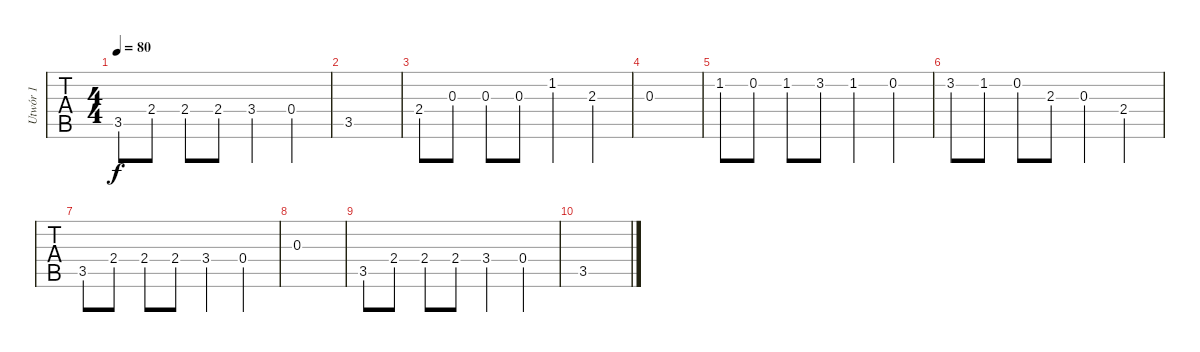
\track ("Utwór 1" "Utwór 1") {instrument acousticguitarsteel}
\staff {tabs}
\tuning (E4 B3 G3 D3 A2 E2) {hide}
\ts (4 4)
\tempo 80
\clef g2
\ks c
3.5.8{dy f instrument acousticguitarsteel} 2.4.8 2.4.8 2.4.8 3.4.4 0.4.4 |
3.5.1 |
2.4.8 0.3.8 0.3.8 0.3.8 1.2.4 2.3.4 |
0.3.1 |
1.2.8 0.2.8 1.2.8 3.2.8 1.2.4 0.2.4 |
3.2.8 1.2.8 0.2.8 2.3.8 0.3.4 2.4.4 |
3.5.8 2.4.8 2.4.8 2.4.8 3.4.4 0.4.4 |
0.3.1 |
3.5.8 2.4.8 2.4.8 2.4.8 3.4.4 0.4.4 |
3.5.1
